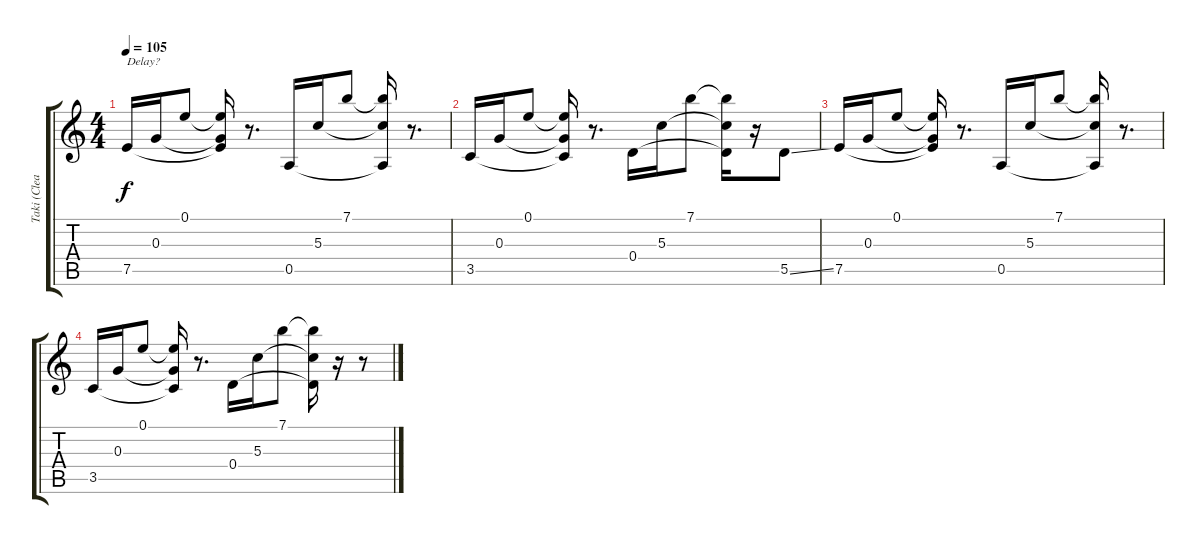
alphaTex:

\track ("Taki (Clean)" "Taki (Clea") {instrument electricguitarjazz}
\staff {score tabs}
\tuning (E4 B3 G3 D3 A2 E2) {hide}
\ts (4 4)
\tempo 105
\clef g2
\ks c
7.5.16{txt "Delay?" dy f} 0.3.16 0.1.8 (0.1{t} 0.3{t} 7.5{t}).16 r.8{d} 0.5.16 5.3.16 7.1.8 (7.1{t} 5.3{t} 0.5{t}).16 r.8{d} |
3.5.16 0.3.16 0.1.8 (0.1{t} 0.3{t} 3.5{t}).16 r.8{d} 0.4.16 5.3.16 7.1.8 (7.1{t} 5.3{t} 0.4{t}).16 r.16 5.5{ss}.8 |
7.5.16 0.3.16 0.1.8 (0.1{t} 0.3{t} 7.5{t}).16 r.8{d} 0.5.16 5.3.16 7.1.8 (7.1{t} 5.3{t} 0.5{t}).16 r.8{d} |
3.5.16 0.3.16 0.1.8 (0.1{t} 0.3{t} 3.5{t}).16 r.8{d} 0.4.16 5.3.16 7.1.8 (7.1{t} 5.3{t} 0.4{t}).16 r.16 r.8
